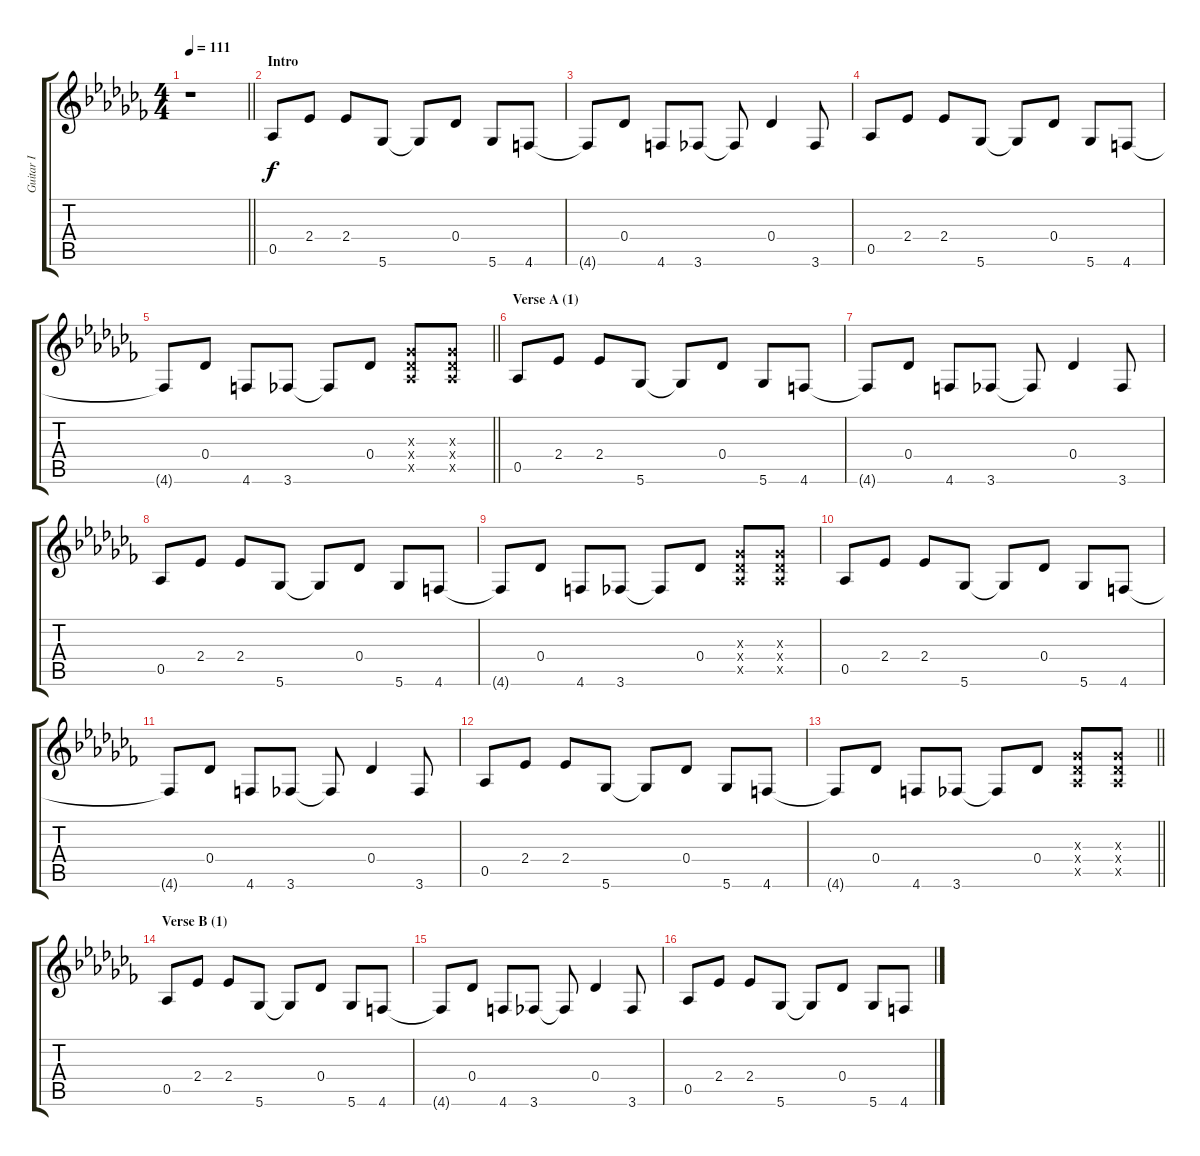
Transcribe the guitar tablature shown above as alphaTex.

\track ("Guitar I" "Guitar I") {instrument distortionguitar}
\staff {score tabs}
\tuning (Eb4 Bb3 Gb3 Db3 Ab2 Db2) {hide}
\ts (4 4)
\tempo 111
\clef g2
\barLineRight lightlight
\ks abminor
r.1{dy f instrument distortionguitar} |
\section ("" "Intro")
0.5.8 2.4.8 2.4.8 5.6.8 5.6{t}.8 0.4.8 5.6.8 4.6.8 |
4.6{t}.8 0.4.8 4.6.8 3.6.8 3.6{t}.8 0.4.4 3.6.8 |
0.5.8 2.4.8 2.4.8 5.6.8 5.6{t}.8 0.4.8 5.6.8 4.6.8 |
\barLineRight lightlight
4.6{t}.8 0.4.8 4.6.8 3.6.8 3.6{t}.8 0.4.8 (0.3{x} 0.4{x} 0.5{x}).8 (0.3{x} 0.4{x} 0.5{x}).8 |
\section ("" "Verse A (1)")
0.5.8 2.4.8 2.4.8 5.6.8 5.6{t}.8 0.4.8 5.6.8 4.6.8 |
4.6{t}.8 0.4.8 4.6.8 3.6.8 3.6{t}.8 0.4.4 3.6.8 |
0.5.8 2.4.8 2.4.8 5.6.8 5.6{t}.8 0.4.8 5.6.8 4.6.8 |
4.6{t}.8 0.4.8 4.6.8 3.6.8 3.6{t}.8 0.4.8 (0.3{x} 0.4{x} 0.5{x}).8 (0.3{x} 0.4{x} 0.5{x}).8 |
0.5.8 2.4.8 2.4.8 5.6.8 5.6{t}.8 0.4.8 5.6.8 4.6.8 |
4.6{t}.8 0.4.8 4.6.8 3.6.8 3.6{t}.8 0.4.4 3.6.8 |
0.5.8 2.4.8 2.4.8 5.6.8 5.6{t}.8 0.4.8 5.6.8 4.6.8 |
\barLineRight lightlight
4.6{t}.8 0.4.8 4.6.8 3.6.8 3.6{t}.8 0.4.8 (0.3{x} 0.4{x} 0.5{x}).8 (0.3{x} 0.4{x} 0.5{x}).8 |
\section ("" "Verse B (1)")
0.5.8 2.4.8 2.4.8 5.6.8 5.6{t}.8 0.4.8 5.6.8 4.6.8 |
4.6{t}.8 0.4.8 4.6.8 3.6.8 3.6{t}.8 0.4.4 3.6.8 |
0.5.8 2.4.8 2.4.8 5.6.8 5.6{t}.8 0.4.8 5.6.8 4.6.8
